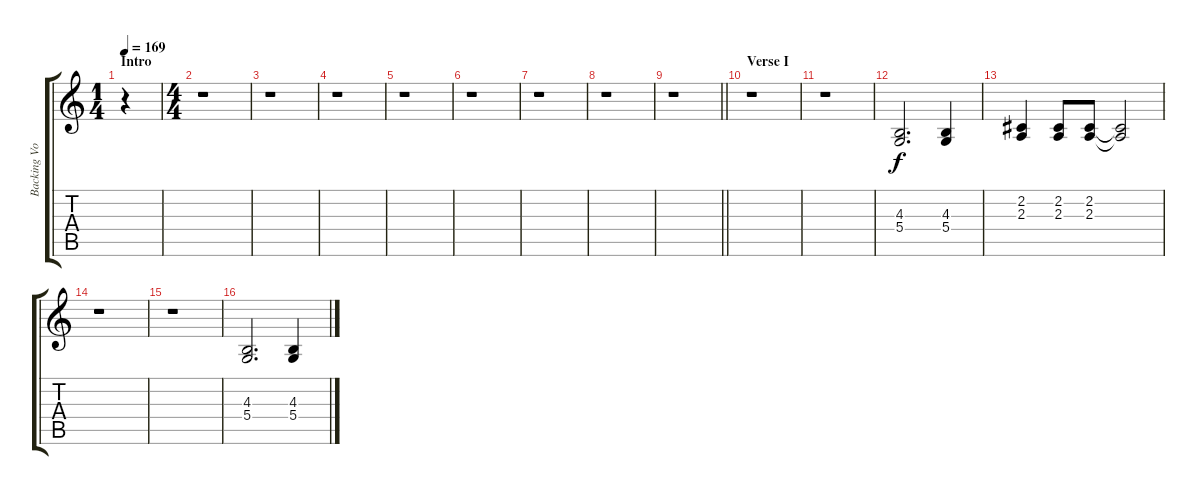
\track ("Backing Vocals" "Backing Vo") {instrument tenorsax}
\staff {score tabs}
\tuning (E4 B3 G3 D3 A2 E2) {hide}
\ts (1 4)
\section ("" "Intro")
\tempo 169
\clef g2
\ks c
r.4{dy f instrument tenorsax} |
\ts (4 4)
r.1 |
r.1 |
r.1 |
r.1 |
r.1 |
r.1 |
r.1 |
\barLineRight lightlight
r.1 |
\section ("" "Verse I")
r.1 |
r.1 |
(4.3 5.4).2{d} (4.3 5.4).4 |
(2.2 2.3).4 (2.2 2.3).8 (2.2 2.3).8 (2.2{t} 2.3{t}).2 |
r.1 |
r.1 |
(4.3 5.4).2{d} (4.3 5.4).4
